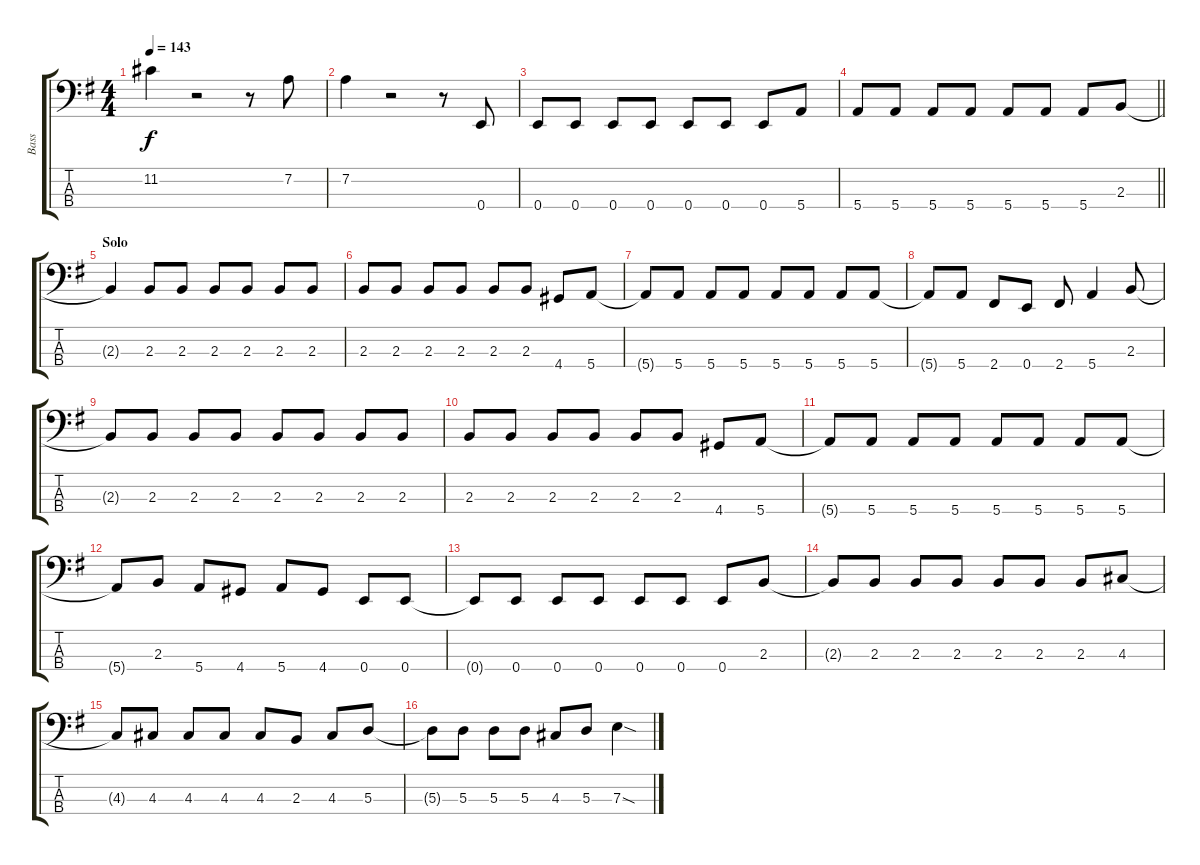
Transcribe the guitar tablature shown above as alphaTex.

\track ("Bass" "Bass") {instrument electricbassfinger}
\staff {score tabs}
\tuning (G2 D2 A1 E1) {hide}
\ts (4 4)
\tempo 143
\clef f4
\ks g
11.2.4{dy f} r.2 r.8 7.2.8 |
7.2.4 r.2 r.8 0.4.8 |
0.4.8 0.4.8 0.4.8 0.4.8 0.4.8 0.4.8 0.4.8 5.4.8 |
\barLineRight lightlight
5.4.8 5.4.8 5.4.8 5.4.8 5.4.8 5.4.8 5.4.8 2.3.8 |
\section ("" "Solo")
2.3{t}.4 2.3.8 2.3.8 2.3.8 2.3.8 2.3.8 2.3.8 |
2.3.8 2.3.8 2.3.8 2.3.8 2.3.8 2.3.8 4.4.8 5.4.8 |
5.4{t}.8 5.4.8 5.4.8 5.4.8 5.4.8 5.4.8 5.4.8 5.4.8 |
5.4{t}.8 5.4.8 2.4.8 0.4.8 2.4.8 5.4.4 2.3.8 |
2.3{t}.8 2.3.8 2.3.8 2.3.8 2.3.8 2.3.8 2.3.8 2.3.8 |
2.3.8 2.3.8 2.3.8 2.3.8 2.3.8 2.3.8 4.4.8 5.4.8 |
5.4{t}.8 5.4.8 5.4.8 5.4.8 5.4.8 5.4.8 5.4.8 5.4.8 |
5.4{t}.8 2.3.8 5.4.8 4.4.8 5.4.8 4.4.8 0.4.8 0.4.8 |
0.4{t}.8 0.4.8 0.4.8 0.4.8 0.4.8 0.4.8 0.4.8 2.3.8 |
2.3{t}.8 2.3.8 2.3.8 2.3.8 2.3.8 2.3.8 2.3.8 4.3.8 |
4.3{t}.8 4.3.8 4.3.8 4.3.8 4.3.8 2.3.8 4.3.8 5.3.8 |
5.3{t}.8 5.3.8 5.3.8 5.3.8 4.3.8 5.3.8 7.3{sod}.4
